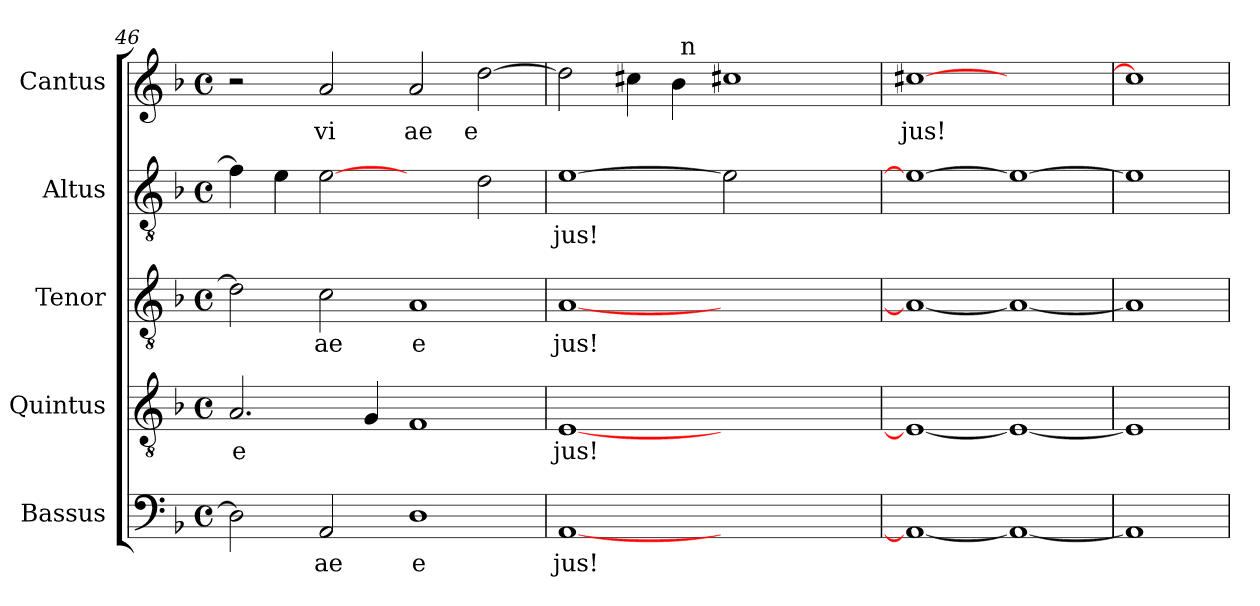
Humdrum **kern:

**kern	**text	**kern	**text	**kern	**text	**kern	**text	**kern	**text
*part5	*part5	*part4	*part4	*part3	*part3	*part2	*part2	*part1	*part1
*staff5	*staff5	*staff4	*staff4	*staff3	*staff3	*staff2	*staff2	*staff1	*staff1
*I"Bassus	*	*I"Quintus	*	*I"Tenor	*	*I"Altus	*	*I"Cantus	*
*clefF4	*	*clefGv2	*	*clefGv2	*	*clefGv2	*	*clefG2	*
*k[b-]	*	*k[b-]	*	*k[b-]	*	*k[b-]	*	*k[b-]	*
*F:	*	*F:	*	*F:	*	*F:	*	*F:	*
*M4/4	*	*M4/4	*	*M4/4	*	*M4/4	*	*M4/4	*
*met(c)	*	*met(c)	*	*met(c)	*	*met(c)	*	*met(c)	*
=46	=46	=46	=46	=46	=46	=46	=46	=46	=46
!	!	!	!LO:LY:b:cj	!	!	!	!	!	!
2D\]	.	2.A/	e	2d\]	.	4f\]	.	2r	.
.	.	.	.	.	.	4e\	.	.	.
!	!LO:LY:b:cj	!	!	!	!LO:LY:b:cj	!	!	!	!LO:LY:b:cj
2AA/	ae	.	.	2c\	ae	[2e	.	2a/	vi
.	.	4G/	.	.	.	.	.	.	.
!	!LO:LY:b:cj	!	!	!	!LO:LY:b:cj	!	!	!	!LO:LY:b:cj
1D	e	1F	.	1A	e	2ryy	.	2a/	ae
!	!	!	!	!	!	!	!	!	!LO:LY:b:cj
.	.	.	.	.	.	2d\	.	[>2dd\	e
=47	=47	=47	=47	=47	=47	=47	=47	=47	=47
!	!LO:LY:b:cj	!	!LO:LY:b:cj	!	!LO:LY:b:cj	!	!LO:LY:b:cj	!	!
*	*	*	*	*	*	*	*	*^	*
[<1AA	jus!	[<1E	jus!	[<1A	jus!	[>1e	jus!	2dd\]	2ryy	.
.	.	.	.	.	.	.	.	4cc#X\	4ryy	.
.	.	.	.	.	.	.	.	4b-\	64ryy	.
!	!	!	!	!	!	!	!	!	!LO:TX:a:t=n	!
.	.	.	.	.	.	.	.	.	1ryy	.
1ryy	.	1ryy	.	1ryy	.	2e]	.	1cc#X	.	.
.	.	.	.	.	.	2ryy	.	.	.	.
.	.	.	.	.	.	.	.	.	8...ryy	.
=48	=48	=48	=48	=48	=48	=48	=48	=48	=48	=48
!	!	!	!	!	!	!	!	!	!	!LO:LY:b:cj
*	*	*	*	*	*	*	*	*v	*v	*
1AA_	.	1E_	.	1A_	.	1e_	.	[1cc#X	jus!
1AA_	.	1E_	.	1A_	.	1e_	.	1ryy	.
=49	=49!	=49	=49!	=49	=49!	=49	=49!	=49!	=49!
1AA]	.	1E]	.	1A]	.	1e]	.	1cc#]	.
=	=	=	=	=	=	=	=	=	=
*-	*-	*-	*-	*-	*-	*-	*-	*-	*-
